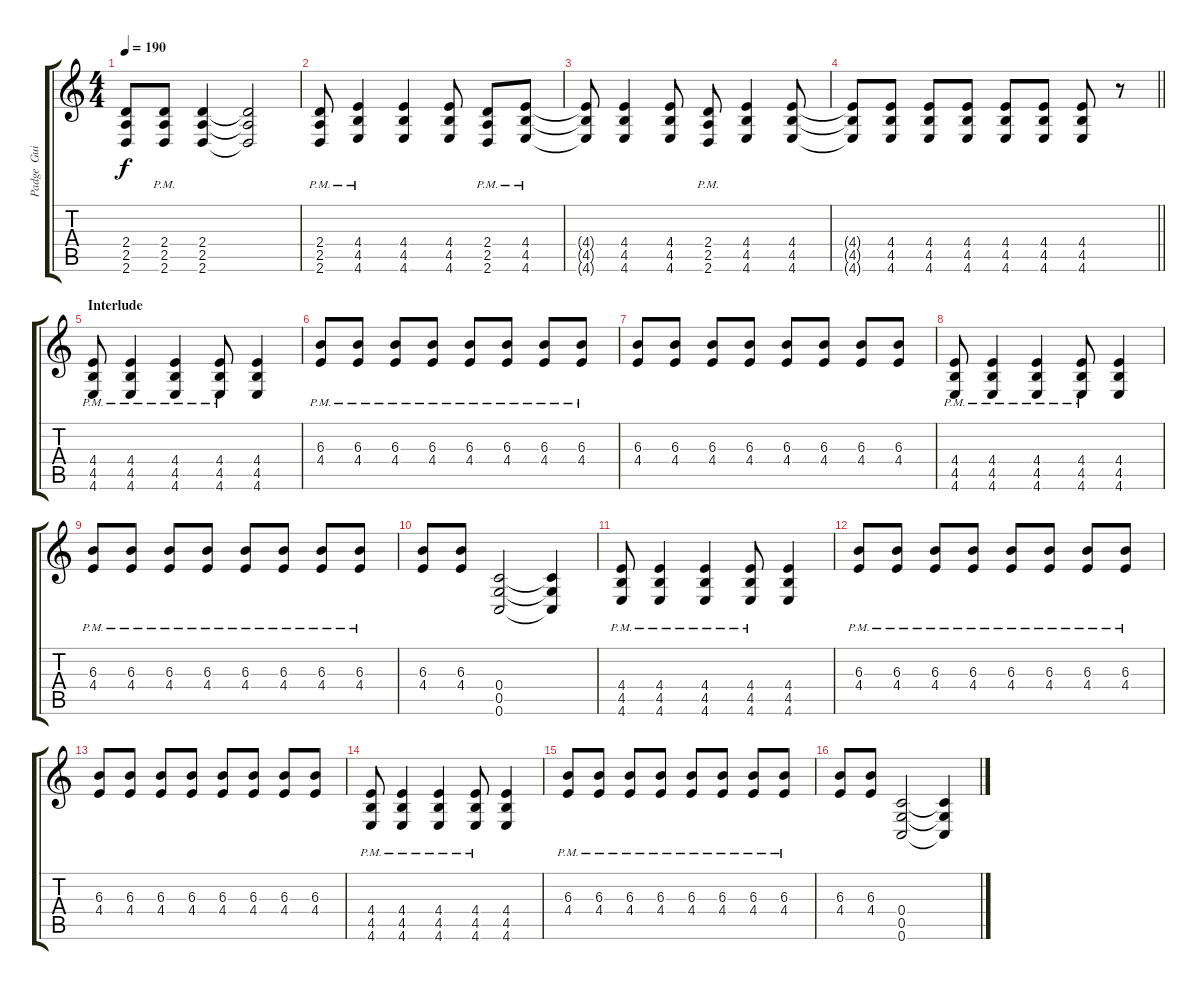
\track ("Padge  Guitar" "Padge  Gui") {instrument distortionguitar}
\staff {score tabs}
\tuning (D4 A3 F3 C3 G2 C2) {hide}
\ts (4 4)
\tempo 190
\clef g2
\ks c
(2.4{t} 2.5{t} 2.6{t}).8{dy f} (2.4{pm} 2.5{pm} 2.6{pm}).8 (2.4 2.5 2.6).4 (2.4{t} 2.5{t} 2.6{t}).2 |
(2.4{pm} 2.5{pm} 2.6{pm}).8 (4.4{pm} 4.5{pm} 4.6{pm}).4 (4.4 4.5 4.6).4 (4.4 4.5 4.6).8 (2.4{pm} 2.5{pm} 2.6{pm}).8 (4.4{pm} 4.5{pm} 4.6{pm}).8 |
(4.4{t} 4.5{t} 4.6{t}).8 (4.4 4.5 4.6).4 (4.4 4.5 4.6).8 (2.4{pm} 2.5{pm} 2.6{pm}).8 (4.4 4.5 4.6).4 (4.4 4.5 4.6).8 |
\barLineRight lightlight
(4.4{t} 4.5{t} 4.6{t}).8 (4.4 4.5 4.6).8 (4.4 4.5 4.6).8 (4.4 4.5 4.6).8 (4.4 4.5 4.6).8 (4.4 4.5 4.6).8 (4.4 4.5 4.6).8 r.8 |
\section ("" "Interlude")
(4.4{pm} 4.5{pm} 4.6{pm}).8 (4.4{pm} 4.5{pm} 4.6{pm}).4 (4.4{pm} 4.5{pm} 4.6{pm}).4 (4.4{pm} 4.5{pm} 4.6{pm}).8 (4.4 4.5 4.6).4 |
(6.3{pm} 4.4{pm}).8 (6.3{pm} 4.4{pm}).8 (6.3{pm} 4.4{pm}).8 (6.3{pm} 4.4{pm}).8 (6.3{pm} 4.4{pm}).8 (6.3{pm} 4.4{pm}).8 (6.3{pm} 4.4{pm}).8 (6.3{pm} 4.4{pm}).8 |
(6.3 4.4).8 (6.3 4.4).8 (6.3 4.4).8 (6.3 4.4).8 (6.3 4.4).8 (6.3 4.4).8 (6.3 4.4).8 (6.3 4.4).8 |
(4.4{pm} 4.5{pm} 4.6{pm}).8 (4.4{pm} 4.5{pm} 4.6{pm}).4 (4.4{pm} 4.5{pm} 4.6{pm}).4 (4.4{pm} 4.5{pm} 4.6{pm}).8 (4.4 4.5 4.6).4 |
(6.3{pm} 4.4{pm}).8 (6.3{pm} 4.4{pm}).8 (6.3{pm} 4.4{pm}).8 (6.3{pm} 4.4{pm}).8 (6.3{pm} 4.4{pm}).8 (6.3{pm} 4.4{pm}).8 (6.3{pm} 4.4{pm}).8 (6.3{pm} 4.4{pm}).8 |
(6.3 4.4).8 (6.3 4.4).8 (0.4 0.5 0.6).2 (0.4{t} 0.5{t} 0.6{t}).4 |
(4.4{pm} 4.5{pm} 4.6{pm}).8 (4.4{pm} 4.5{pm} 4.6{pm}).4 (4.4{pm} 4.5{pm} 4.6{pm}).4 (4.4{pm} 4.5{pm} 4.6{pm}).8 (4.4 4.5 4.6).4 |
(6.3{pm} 4.4{pm}).8 (6.3{pm} 4.4{pm}).8 (6.3{pm} 4.4{pm}).8 (6.3{pm} 4.4{pm}).8 (6.3{pm} 4.4{pm}).8 (6.3{pm} 4.4{pm}).8 (6.3{pm} 4.4{pm}).8 (6.3{pm} 4.4{pm}).8 |
(6.3 4.4).8 (6.3 4.4).8 (6.3 4.4).8 (6.3 4.4).8 (6.3 4.4).8 (6.3 4.4).8 (6.3 4.4).8 (6.3 4.4).8 |
(4.4{pm} 4.5{pm} 4.6{pm}).8 (4.4{pm} 4.5{pm} 4.6{pm}).4 (4.4{pm} 4.5{pm} 4.6{pm}).4 (4.4{pm} 4.5{pm} 4.6{pm}).8 (4.4 4.5 4.6).4 |
(6.3{pm} 4.4{pm}).8 (6.3{pm} 4.4{pm}).8 (6.3{pm} 4.4{pm}).8 (6.3{pm} 4.4{pm}).8 (6.3{pm} 4.4{pm}).8 (6.3{pm} 4.4{pm}).8 (6.3{pm} 4.4{pm}).8 (6.3{pm} 4.4{pm}).8 |
(6.3 4.4).8 (6.3 4.4).8 (0.4 0.5 0.6).2 (0.4{t} 0.5{t} 0.6{t}).4
